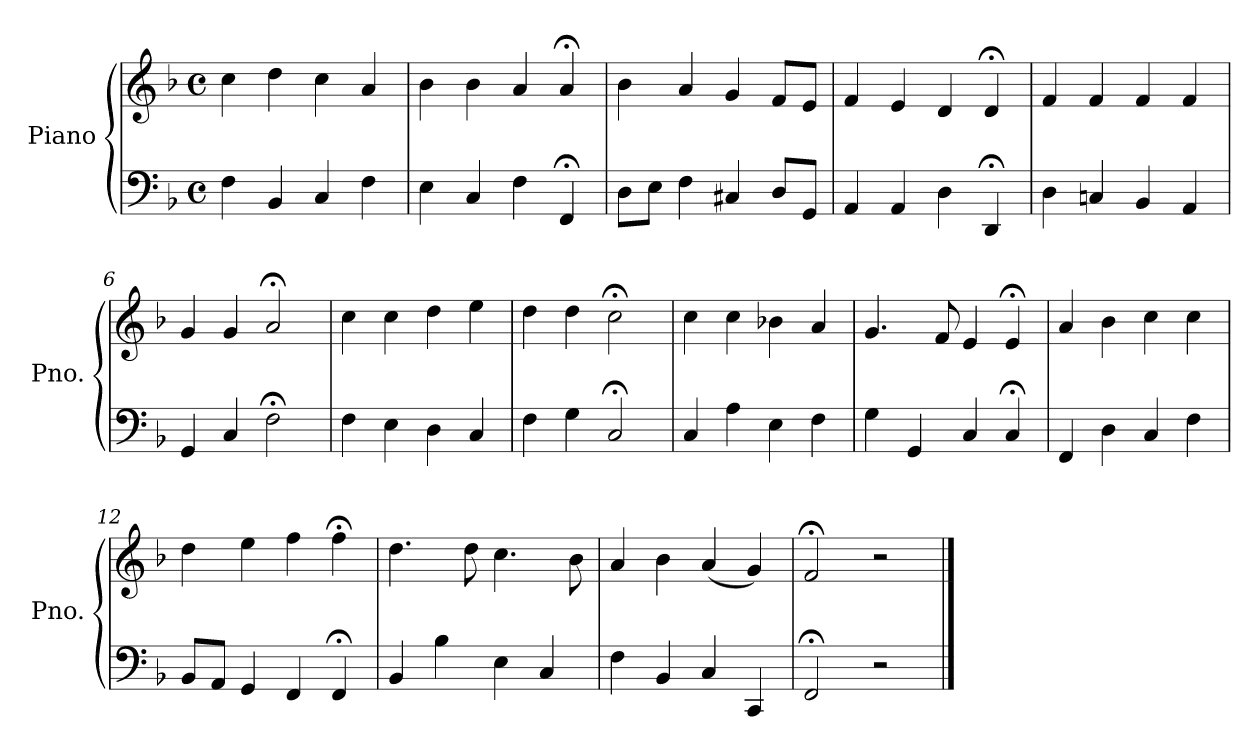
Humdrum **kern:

**kern	**kern
*part1	*part1
*staff2	*staff1
*I"Piano	*
*I'Pno.	*
*clefF4	*clefG2
*k[b-]	*k[b-]
*M4/4	*M4/4
*met(c)	*met(c)
=1	=1
4F\	4cc\
4BB-/	4dd\
4C/	4cc\
4F\	4a/
=2	=2
4E\	4b-\
4C/	4b-\
4F\	4a/
4FF;</	4a;</
=3	=3
8D\L	4b-\
8E\J	.
4F\	4a/
4C#X/	4g/
8D/L	8f/L
8GG/J	8e/J
=4	=4
4AA/	4f/
4AA/	4e/
4D\	4d/
4DD;</	4d;</
=5	=5
4D\	4f/
4Cn/	4f/
4BB-/	4f/
4AA/	4f/
=6	=6
4GG/	4g/
4C/	4g/
2F;<\	2a;</
=7	=7
4F\	4cc\
4E\	4cc\
4D\	4dd\
4C/	4ee\
!!LO:LB:g=z
=8	=8
4F\	4dd\
4G\	4dd\
2C;</	2cc;<\
=9	=9
4C/	4cc\
4A\	4cc\
4E\	4b-X\
4F\	4a/
=10	=10
4G\	4.g/
4GG/	.
.	8f/
4C/	4e/
4C;</	4e;</
=11	=11
4FF/	4a/
4D\	4b-\
4C/	4cc\
4F\	4cc\
=12	=12
8BB-/L	4dd\
8AA/J	.
4GG/	4ee\
4FF/	4ff\
4FF;</	4ff;<\
=13	=13
4BB-/	4.dd\
4B-\	.
.	8dd\
4E\	4.cc\
4C/	.
.	8b-\
=14	=14
4F\	4a/
4BB-/	4b-\
4C/	(4a/
4CC/	4g/)
!!LO:LB:g=z
=15	=15
2FF;</	2f;</
2r	2r
==	==
*-	*-
